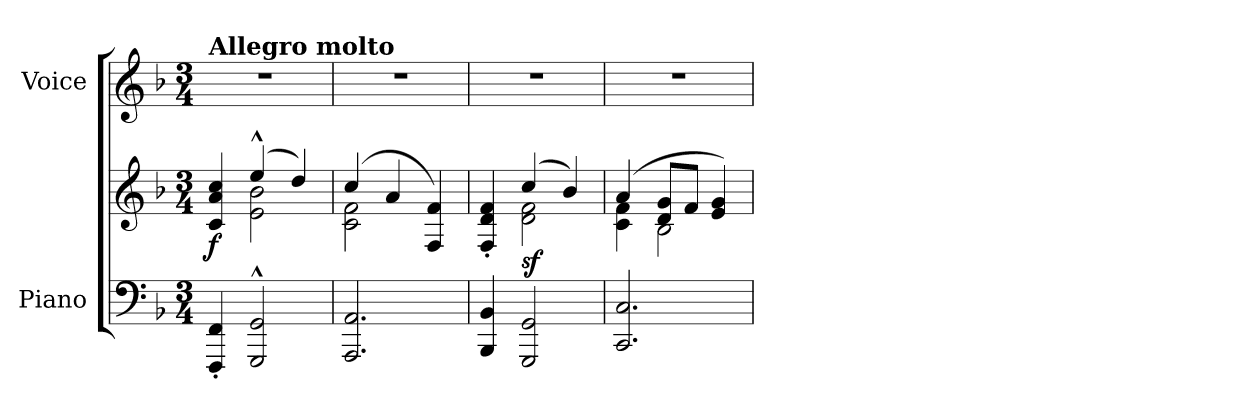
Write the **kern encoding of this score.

**kern	**kern	**dynam	**kern
*part2	*part2	*part2	*part1
*staff3	*staff2	*staff2/3	*staff1
*I"Piano	*	*	*I"Voice
*I'Pno	*	*	*
*clefF4	*clefG2	*	*clefG2
*k[b-]	*k[b-]	*	*k[b-]
*M3/4	*M3/4	*	*M3/4
=1	=1	=1	=1
*	*^	*	*
!	!	!	!	!LO:TX:a:B:t=Allegro molto
!	!	!	!LO:DY:b	!
4FFF/' 4FF/'	4c/ 4a/ 4cc/	4rFyy	f	2.r
2GGG/^^ 2GG/^^	(>4ee^^/	2e\ 2b-\	.	.
.	4dd/)	.	.	.
=2	=2	=2	=2	=2
2.AAA/ 2.AA/	(>4cc/	2c\ 2f\	.	2.r
.	4a/	.	.	.
.	4F/ 4f/)	4ryy	.	.
=3	=3	=3	=3	=3
4BBB-/ 4BB-/	4F/' 4d/' 4f/'	4ryy	.	2.r
!	!	!	!LO:DY:b	!
2GGG/ 2GG/	(>4cc/	2d\ 2f\	sf	.
.	4b-/)	.	.	.
=4	=4	=4	=4	=4
2.CC/ 2.C/	(>4a/	4c\ 4f\	.	2.r
.	8d/ 8g/L	2B-\	.	.
.	8f/J	.	.	.
.	4e/ 4g/)	.	.	.
*	*v	*v	*	*
=	=	=	=
*-	*-	*-	*-
